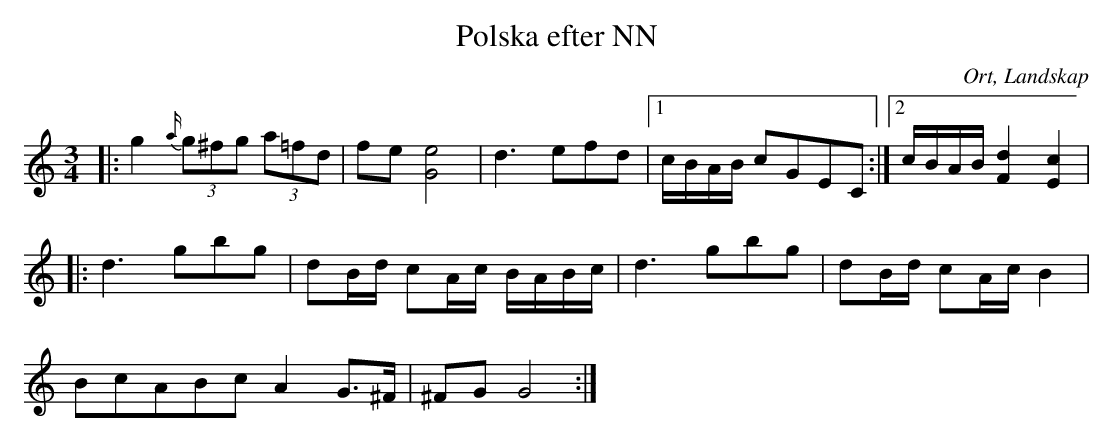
X:1
T:Polska efter NN
O:Ort, Landskap
M:3/4
L:1/8
K:C
|:g2 {a/}(3g^fg (3a=fd|fe [G4e4]|d3 efd|1c/B/A/B/ cGEC:|2 c/B/A/B/ [F2d2][E2c2]|
|:d3 gbg| dB/d/ cA/c/ B/A/B/c/| d3 gbg| dB/d/ cA/c/ B2|
B2/5c2/5A2/5B2/5c2/5 A2 G>^F | ^FG G4 :|
